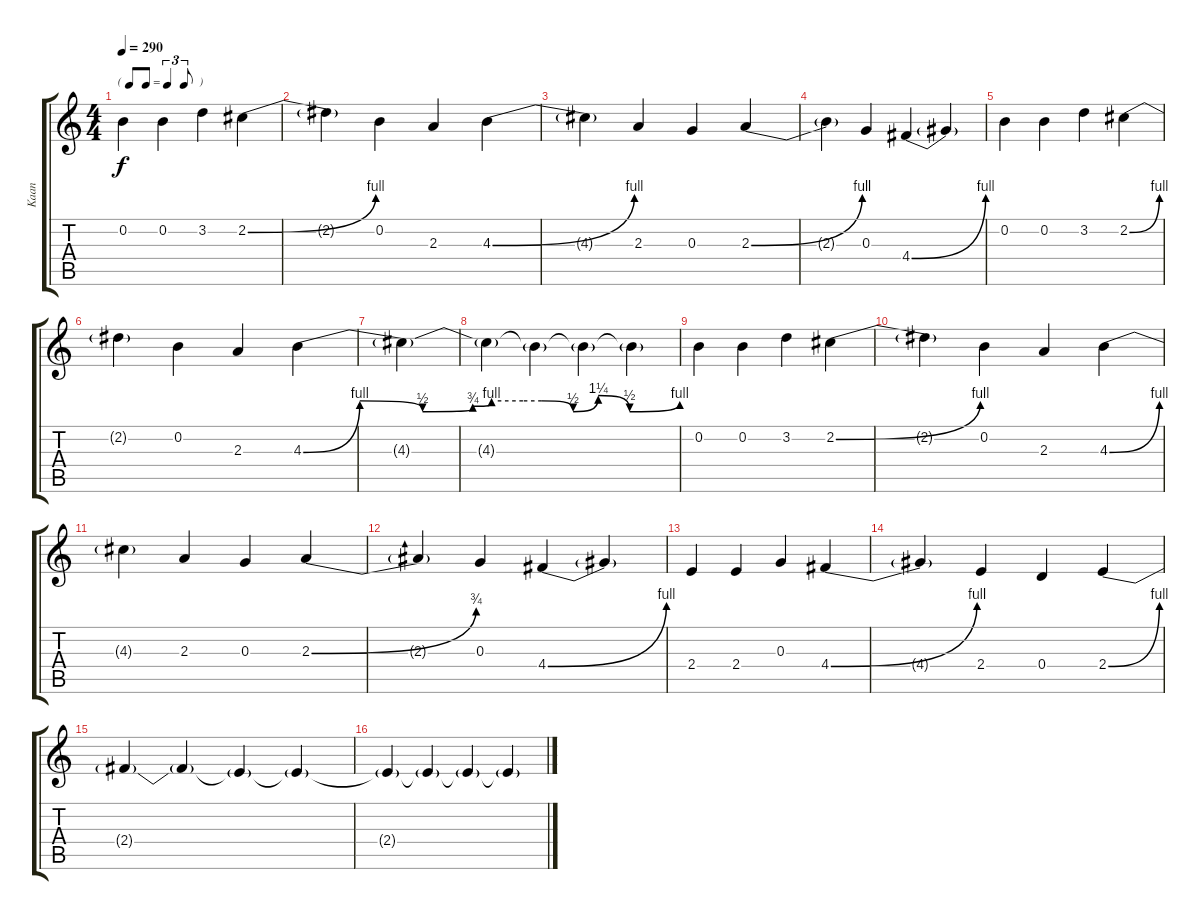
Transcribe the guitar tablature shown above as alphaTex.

\track ("Kaan" "Kaan") {instrument overdrivenguitar}
\staff {score tabs}
\tuning (E4 B3 G3 D3 A2 E2) {hide}
\ts (4 4)
\tf triplet8th
\tempo 290
\clef g2
\ks c
0.2.4{dy f instrument overdrivenguitar} 0.2.4 3.2.4 2.2{be (bend 0 0 60 4)}.4 |
2.2{t}.4 0.2.4 2.3.4 4.3{be (bend 0 0 60 4)}.4 |
4.3{t}.4 2.3.4 0.3.4 2.3{be (bend 0 0 60 4)}.4 |
2.3{t}.4 0.3.4 4.4{be (bend 0 0 60 4)}.4 4.4{t}.4 |
0.2.4 0.2.4 3.2.4 2.2{be (bend 0 0 60 4)}.4 |
2.2{t}.4 0.2.4 2.3.4 4.3{be (custom 0 0 9 4 19 2 27 3 30 4 35 4 38 4 43 2 47 5 52 2 60 4)}.4 |
4.3{t}.4 |
4.3{t}.4 4.3{t}.4 4.3{t}.4 4.3{t}.4 |
0.2.4 0.2.4 3.2.4 2.2{be (bend 0 0 60 4)}.4 |
2.2{t}.4 0.2.4 2.3.4 4.3{be (bend 0 0 60 4)}.4 |
4.3{t}.4 2.3.4 0.3.4 2.3{be (bend 0 0 60 3)}.4 |
2.3{t}.4 0.3.4 4.4{be (bend 0 0 60 4)}.4 4.4{t}.4 |
2.4.4 2.4.4 0.3.4 4.4{be (bend 0 0 60 4)}.4 |
4.4{t}.4 2.4.4 0.4.4 2.4{be (bend 0 0 60 4)}.4 |
2.4{t}.4 2.4{t}.4 2.4{t}.4 2.4{t}.4 |
2.4{t}.4 2.4{t}.4 2.4{t}.4 2.4{t}.4
